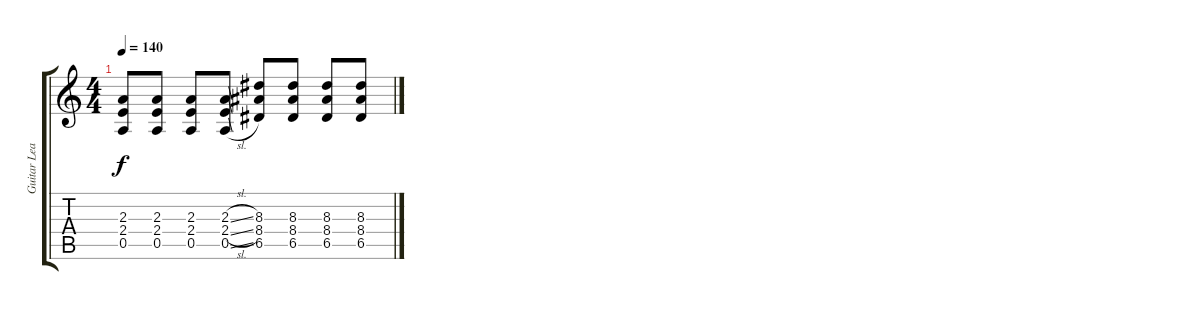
\track ("Guitar Lead" "Guitar Lea") {instrument distortionguitar}
\staff {score tabs}
\tuning (E4 B3 G3 D3 A2 E2) {hide}
\ts (4 4)
\tempo 140
\clef g2
\ks c
(2.3 2.4 0.5).8{dy f} (2.3 2.4 0.5).8 (2.3 2.4 0.5).8 (2.3{sl} 2.4{sl} 0.5{sl}).8 (8.3 8.4 6.5).8 (8.3 8.4 6.5).8 (8.3 8.4 6.5).8 (8.3 8.4 6.5).8
